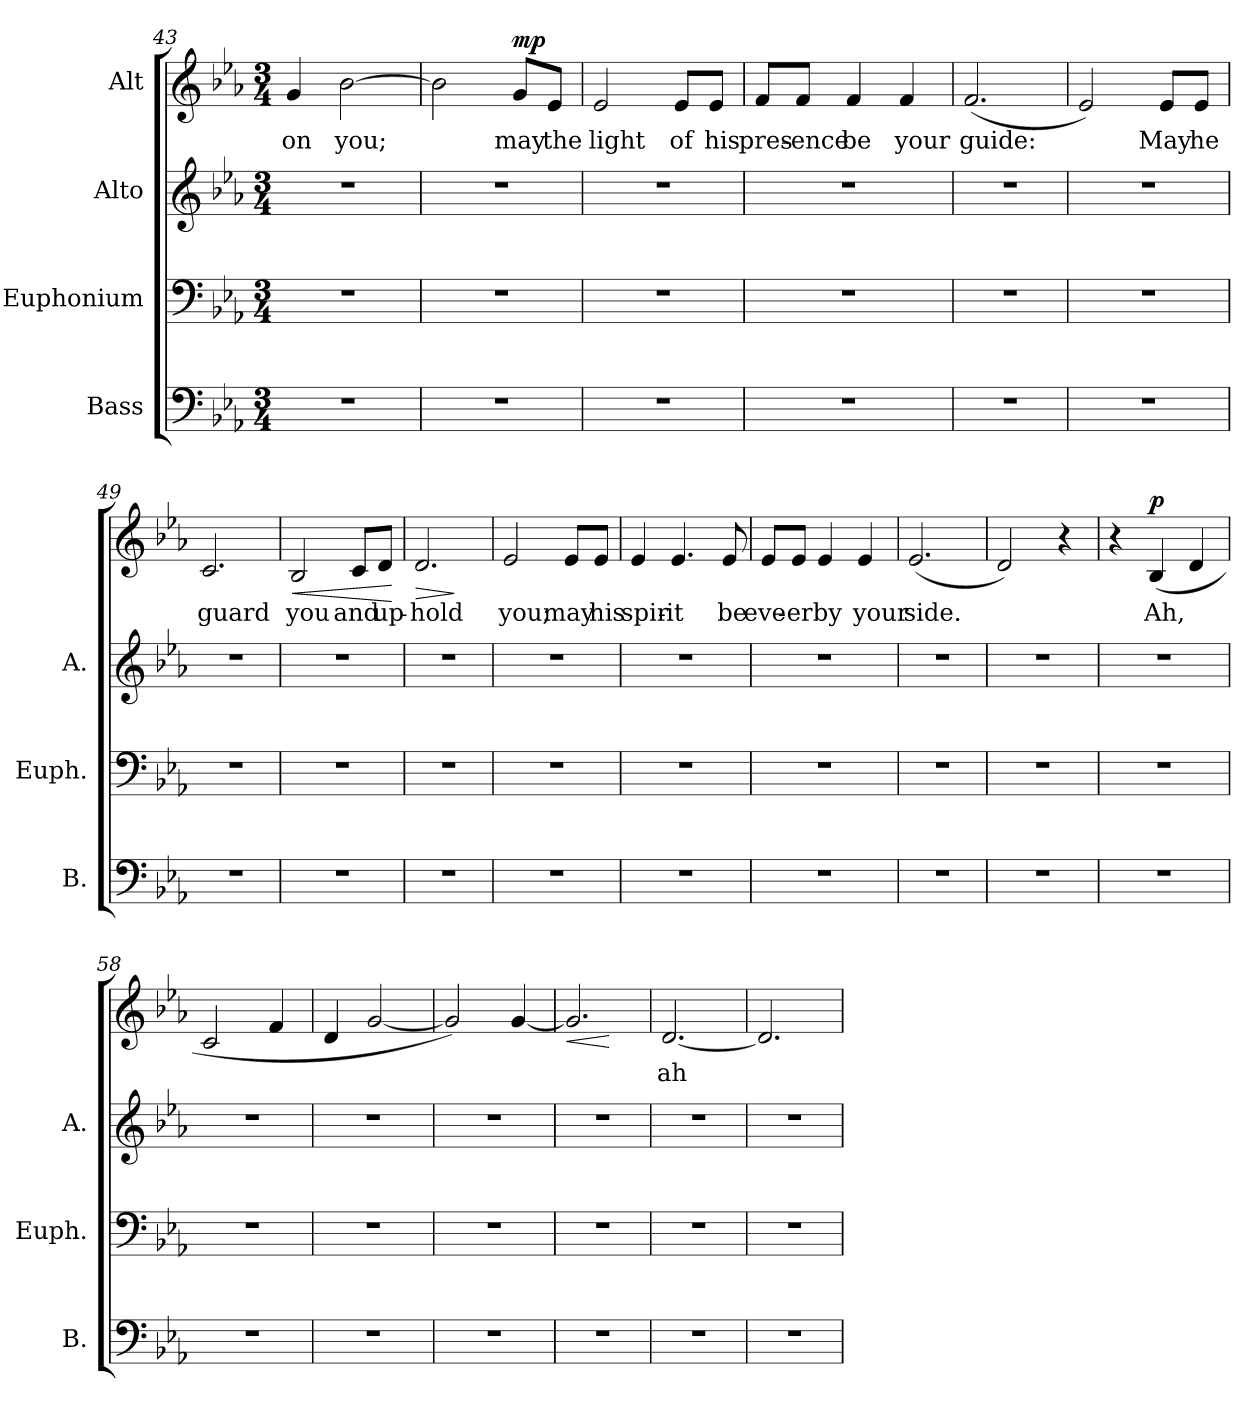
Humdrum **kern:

**kern	**kern	**kern	**kern	**text	**dynam
*part4	*part3	*part2	*part1	*part1	*part1
*staff4	*staff3	*staff2	*staff1	*staff1	*staff1
*I"Bass	*I"Euphonium	*I"Alto	*I"Alt	*	*
*I'B.	*I'Euph.	*I'A.	*	*	*
*clefF4	*clefF4	*clefG2	*clefG2	*	*
*k[b-e-a-]	*k[b-e-a-]	*k[b-e-a-]	*k[b-e-a-]	*	*
*M3/4	*M3/4	*M3/4	*M3/4	*	*
=43	=43	=43	=43	=43	=43
2.r	2.r	2.r	4g/	-on	.
.	.	.	[2b-\	you;	.
=44	=44	=44	=44	=44	=44
2.r	2.r	2.r	2b-\]	.	.
!	!	!	!	!	!LO:DY:a
.	.	.	8g/L	may	mp
.	.	.	8e-/J	the	.
=45	=45	=45	=45	=45	=45
2.r	2.r	2.r	2e-/	light	.
.	.	.	8e-/L	of	.
.	.	.	8e-/J	his	.
!!LO:LB:g=z
=46	=46	=46	=46	=46	=46
2.r	2.r	2.r	8f/L	pres-	.
.	.	.	8f/J	-ence	.
.	.	.	4f/	be	.
.	.	.	4f/	your	.
=47	=47	=47	=47	=47	=47
2.r	2.r	2.r	(2.f/	guide:	.
=48	=48	=48	=48	=48	=48
2.r	2.r	2.r	2e-/)	.	.
.	.	.	8e-/L	May	.
.	.	.	8e-/J	he	.
=49	=49	=49	=49	=49	=49
2.r	2.r	2.r	2.c/	guard	.
=50	=50	=50	=50	=50	=50
!	!	!	!	!	!LO:HP:b
2.r	2.r	2.r	2B-/	you	<
.	.	.	8c/L	and	.
.	.	.	8d/J	up-	.
.	.	.	.	.	[
!!LO:LB:g=z
=51	=51	=51	=51	=51	=51
!	!	!	!	!	!LO:HP:b
2.r	2.r	2.r	2.d/	-hold	>
.	.	.	.	.	]
=52	=52	=52	=52	=52	=52
2.r	2.r	2.r	2e-/	you;	.
.	.	.	8e-/L	may	.
.	.	.	8e-/J	his	.
=53	=53	=53	=53	=53	=53
2.r	2.r	2.r	4e-/	spir-	.
.	.	.	4.e-/	-it	.
.	.	.	8e-/	be	.
=54	=54	=54	=54	=54	=54
2.r	2.r	2.r	8e-/L	eve-	.
.	.	.	8e-/J	-er	.
.	.	.	4e-/	by	.
.	.	.	4e-/	your	.
=55	=55	=55	=55	=55	=55
2.r	2.r	2.r	(2.e-/	side.	.
=56	=56	=56	=56	=56	=56
2.r	2.r	2.r	2d/)	.	.
.	.	.	4r	.	.
!!LO:LB:g=z
=57	=57	=57	=57	=57	=57
2.r	2.r	2.r	4r	.	.
!	!	!	!	!	!LO:DY:a
.	.	.	(4B-/	Ah,	p
.	.	.	4d/	.	.
=58	=58	=58	=58	=58	=58
2.r	2.r	2.r	2c/	.	.
.	.	.	4f/	.	.
=59	=59	=59	=59	=59	=59
2.r	2.r	2.r	4d/	.	.
.	.	.	[2g/	.	.
=60	=60	=60	=60	=60	=60
2.r	2.r	2.r	2g/])	.	.
.	.	.	[4g/	.	.
=61	=61	=61	=61	=61	=61
!	!	!	!	!	!LO:HP:b
2.r	2.r	2.r	2.g/]	.	<
.	.	.	.	.	[
=62	=62	=62	=62	=62	=62
2.r	2.r	2.r	[2.d/	ah	.
=63	=63	=63	=63	=63	=63
2.r	2.r	2.r	2.d/]	.	.
=	=	=	=	=	=
*-	*-	*-	*-	*-	*-
